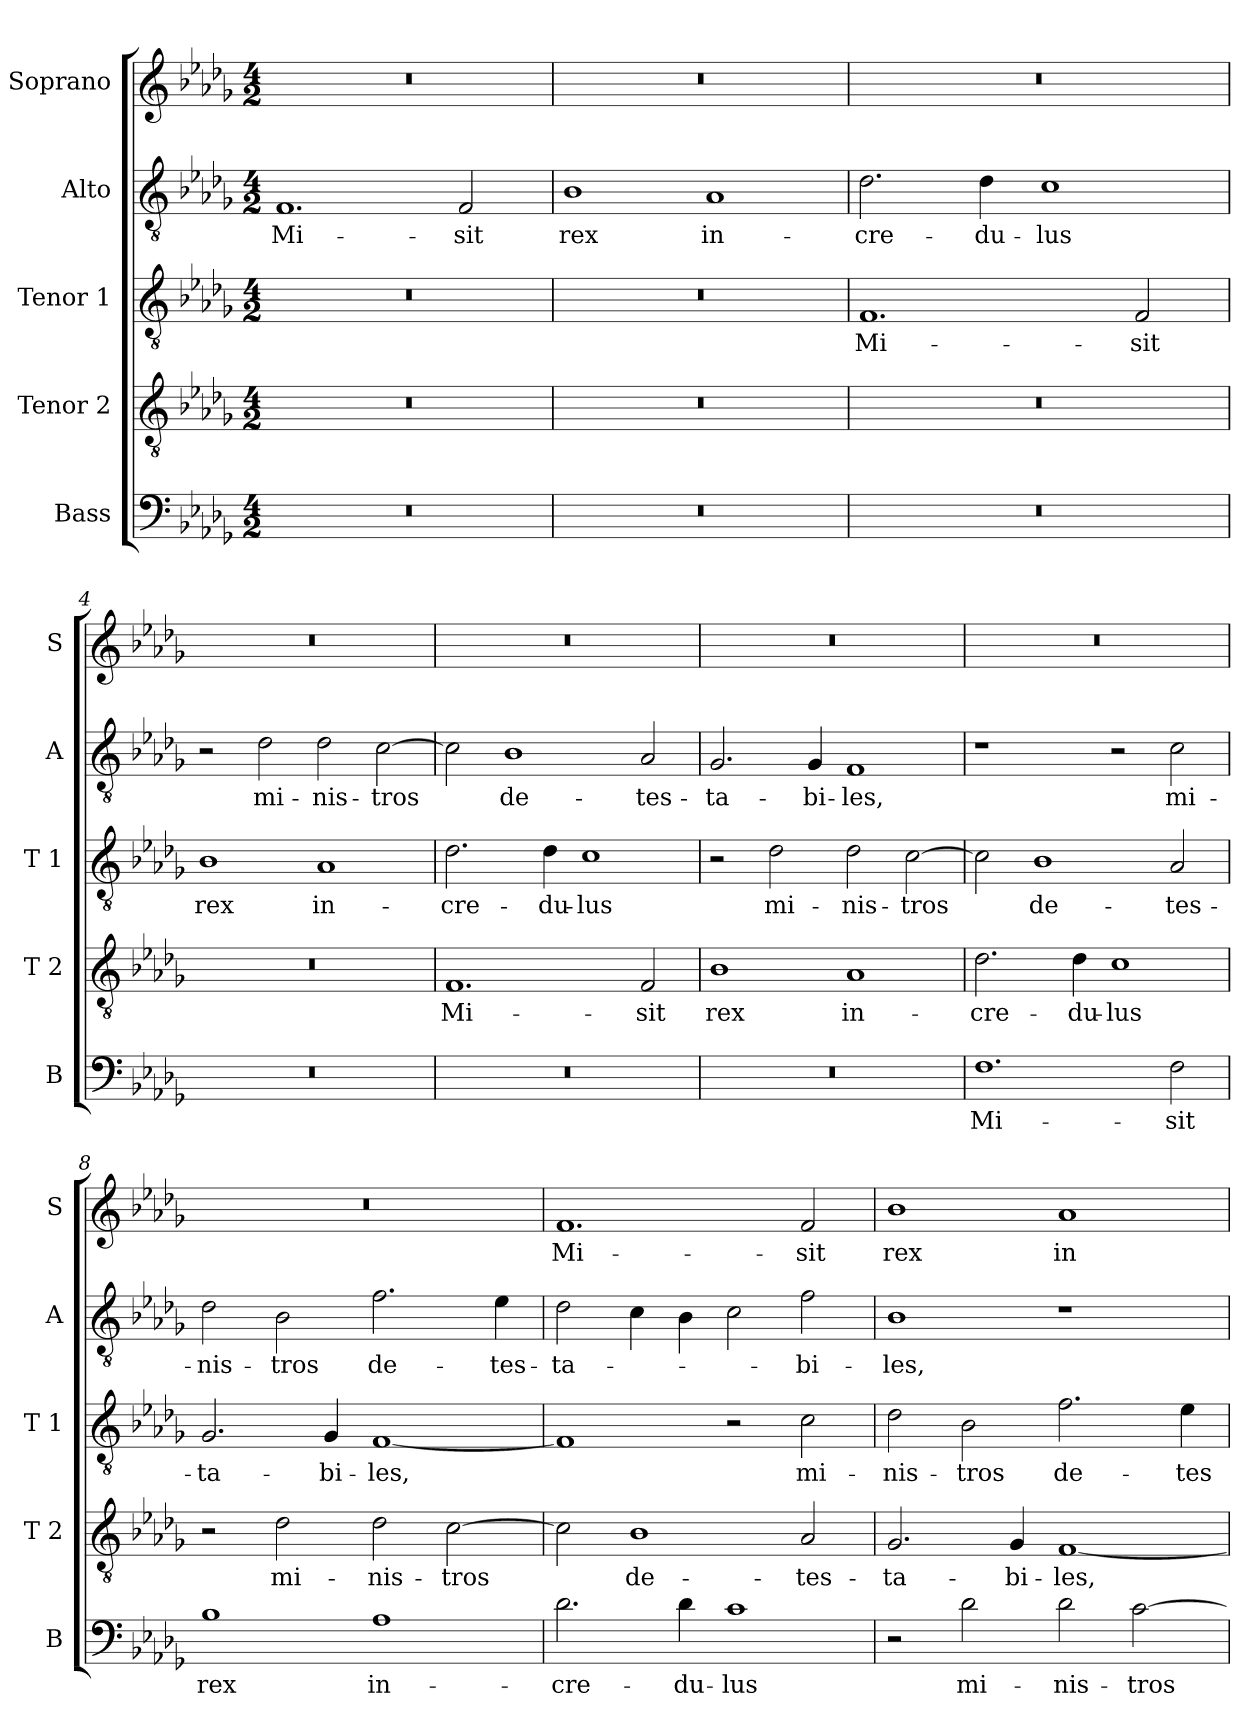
**kern	**text	**kern	**text	**kern	**text	**kern	**text	**kern	**text
*part5	*part5	*part4	*part4	*part3	*part3	*part2	*part2	*part1	*part1
*staff5	*staff5	*staff4	*staff4	*staff3	*staff3	*staff2	*staff2	*staff1	*staff1
*I"Bass	*	*I"Tenor 2	*	*I"Tenor 1	*	*I"Alto	*	*I"Soprano	*
*I'B	*	*I'T 2	*	*I'T 1	*	*I'A	*	*I'S	*
*clefF4	*	*clefGv2	*	*clefGv2	*	*clefGv2	*	*clefG2	*
*k[b-e-a-d-g-]	*	*k[b-e-a-d-g-]	*	*k[b-e-a-d-g-]	*	*k[b-e-a-d-g-]	*	*k[b-e-a-d-g-]	*
*D-:	*	*D-:	*	*D-:	*	*D-:	*	*D-:	*
*M4/2	*	*M4/2	*	*M4/2	*	*M4/2	*	*M4/2	*
=1	=1	=1	=1	=1	=1	=1	=1	=1	=1
!	!	!	!	!	!	!	!LO:LY:b	!	!
0r	.	0r	.	0r	.	1.F	Mi-	0r	.
!	!	!	!	!	!	!	!LO:LY:b	!	!
.	.	.	.	.	.	2F/	-sit	.	.
=2	=2	=2	=2	=2	=2	=2	=2	=2	=2
!	!	!	!	!	!	!	!LO:LY:b	!	!
0r	.	0r	.	0r	.	1B-	rex	0r	.
!	!	!	!	!	!	!	!LO:LY:b	!	!
.	.	.	.	.	.	1A-	in-	.	.
=3	=3	=3	=3	=3	=3	=3	=3	=3	=3
!	!	!	!	!	!LO:LY:b	!	!LO:LY:b	!	!
0r	.	0r	.	1.F	Mi-	2.d-\	-cre-	0r	.
!	!	!	!	!	!	!	!LO:LY:b	!	!
.	.	.	.	.	.	4d-\	-du-	.	.
!	!	!	!	!	!	!	!LO:LY:b	!	!
.	.	.	.	.	.	1c	-lus	.	.
!	!	!	!	!	!LO:LY:b	!	!	!	!
.	.	.	.	2F/	-sit	.	.	.	.
=4	=4	=4	=4	=4	=4	=4	=4	=4	=4
!	!	!	!	!	!LO:LY:b	!	!	!	!
0r	.	0r	.	1B-	rex	2r	.	0r	.
!	!	!	!	!	!	!	!LO:LY:b	!	!
.	.	.	.	.	.	2d-\	mi-	.	.
!	!	!	!	!	!LO:LY:b	!	!LO:LY:b	!	!
.	.	.	.	1A-	in-	2d-\	-nis-	.	.
!	!	!	!	!	!	!	!LO:LY:b	!	!
.	.	.	.	.	.	[2c\	-tros	.	.
=5	=5	=5	=5	=5	=5	=5	=5	=5	=5
!	!	!	!LO:LY:b	!	!LO:LY:b	!	!	!	!
0r	.	1.F	Mi-	2.d-\	-cre-	2c\]	.	0r	.
!	!	!	!	!	!	!	!LO:LY:b	!	!
.	.	.	.	.	.	1B-	de-	.	.
!	!	!	!	!	!LO:LY:b	!	!	!	!
.	.	.	.	4d-\	-du-	.	.	.	.
!	!	!	!	!	!LO:LY:b	!	!	!	!
.	.	.	.	1c	-lus	.	.	.	.
!	!	!	!LO:LY:b	!	!	!	!LO:LY:b	!	!
.	.	2F/	-sit	.	.	2A-/	-tes-	.	.
!!LO:LB:g=z
=6	=6	=6	=6	=6	=6	=6	=6	=6	=6
!	!	!	!LO:LY:b	!	!	!	!LO:LY:b	!	!
0r	.	1B-	rex	2r	.	2.G-/	-ta-	0r	.
!	!	!	!	!	!LO:LY:b	!	!	!	!
.	.	.	.	2d-\	mi-	.	.	.	.
!	!	!	!	!	!	!	!LO:LY:b	!	!
.	.	.	.	.	.	4G-/	-bi-	.	.
!	!	!	!LO:LY:b	!	!LO:LY:b	!	!LO:LY:b	!	!
.	.	1A-	in-	2d-\	-nis-	1F	-les,	.	.
!	!	!	!	!	!LO:LY:b	!	!	!	!
.	.	.	.	[2c\	-tros	.	.	.	.
=7	=7	=7	=7	=7	=7	=7	=7	=7	=7
!	!LO:LY:b	!	!LO:LY:b	!	!	!	!	!	!
1.F	Mi-	2.d-\	-cre-	2c\]	.	1r	.	0r	.
!	!	!	!	!	!LO:LY:b	!	!	!	!
.	.	.	.	1B-	de-	.	.	.	.
!	!	!	!LO:LY:b	!	!	!	!	!	!
.	.	4d-\	-du-	.	.	.	.	.	.
!	!	!	!LO:LY:b	!	!	!	!	!	!
.	.	1c	-lus	.	.	2r	.	.	.
!	!LO:LY:b	!	!	!	!LO:LY:b	!	!LO:LY:b	!	!
2F\	-sit	.	.	2A-/	-tes-	2c\	mi-	.	.
=8	=8	=8	=8	=8	=8	=8	=8	=8	=8
!	!LO:LY:b	!	!	!	!LO:LY:b	!	!LO:LY:b	!	!
1B-	rex	2r	.	2.G-/	-ta-	2d-\	-nis-	0r	.
!	!	!	!LO:LY:b	!	!	!	!LO:LY:b	!	!
.	.	2d-\	mi-	.	.	2B-\	-tros	.	.
!	!	!	!	!	!LO:LY:b	!	!	!	!
.	.	.	.	4G-/	-bi-	.	.	.	.
!	!LO:LY:b	!	!LO:LY:b	!	!LO:LY:b	!	!LO:LY:b	!	!
1A-	in-	2d-\	-nis-	[1F	-les,	2.f\	de-	.	.
!	!	!	!LO:LY:b	!	!	!	!	!	!
.	.	[2c\	-tros	.	.	.	.	.	.
!	!	!	!	!	!	!	!LO:LY:b	!	!
.	.	.	.	.	.	4e-\	-tes-	.	.
=9	=9	=9	=9	=9	=9	=9	=9	=9	=9
!	!LO:LY:b	!	!	!	!	!	!LO:LY:b	!	!LO:LY:b
2.d-\	-cre-	2c\]	.	1F]	.	2d-\	-ta-	1.f	Mi-
!	!	!	!LO:LY:b	!	!	!	!	!	!
.	.	1B-	de-	.	.	4c\	.	.	.
!	!LO:LY:b	!	!	!	!	!	!	!	!
4d-\	-du-	.	.	.	.	4B-\	.	.	.
!	!LO:LY:b	!	!	!	!	!	!	!	!
1c	-lus	.	.	2r	.	2c\	.	.	.
!	!	!	!LO:LY:b	!	!LO:LY:b	!	!LO:LY:b	!	!LO:LY:b
.	.	2A-/	-tes-	2c\	mi-	2f\	-bi-	2f/	-sit
=10	=10	=10	=10	=10	=10	=10	=10	=10	=10
!	!	!	!LO:LY:b	!	!LO:LY:b	!	!LO:LY:b	!	!LO:LY:b
2r	.	2.G-/	-ta-	2d-\	-nis-	1B-	-les,	1b-	rex
!	!LO:LY:b	!	!	!	!LO:LY:b	!	!	!	!
2d-\	mi-	.	.	2B-\	-tros	.	.	.	.
!	!	!	!LO:LY:b	!	!	!	!	!	!
.	.	4G-/	-bi-	.	.	.	.	.	.
!	!LO:LY:b	!	!LO:LY:b	!	!LO:LY:b	!	!	!	!LO:LY:b
2d-\	-nis-	[1F	-les,	2.f\	de-	1r	.	1a-	in-
!	!LO:LY:b	!	!	!	!	!	!	!	!
[2c\	-tros	.	.	.	.	.	.	.	.
!	!	!	!	!	!LO:LY:b	!	!	!	!
.	.	.	.	4e-\	-tes-	.	.	.	.
=	=	=	=	=	=	=	=	=	=
*-	*-	*-	*-	*-	*-	*-	*-	*-	*-
